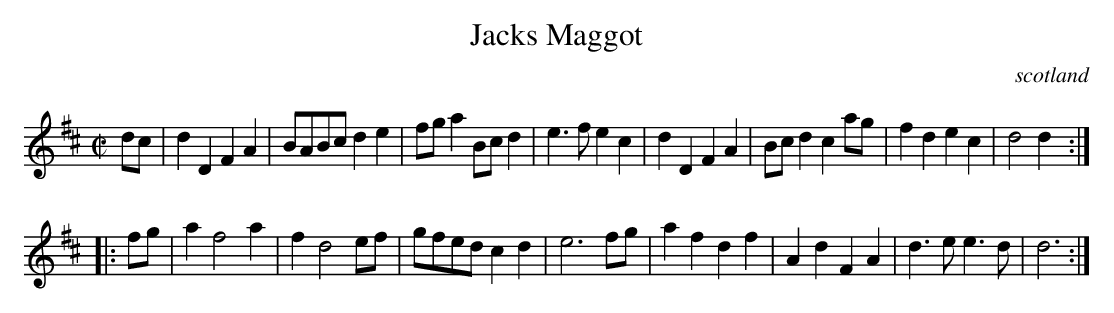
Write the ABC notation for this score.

X:1
T:Jacks Maggot
O:scotland
M:C|
K:D
dc|\
d2D2 F2A2|BABc d2e2|fga2 Bcd2|e3f e2c2|\
d2D2 F2A2|Bcd2 c2ag|f2d2 e2c2|d4 d2::
fg|\
a2f4 a2|f2d4 ef|gfed c2d2|e6 fg|\
a2f2 d2f2|A2d2 F2A2|d3e e3d|d6:|
